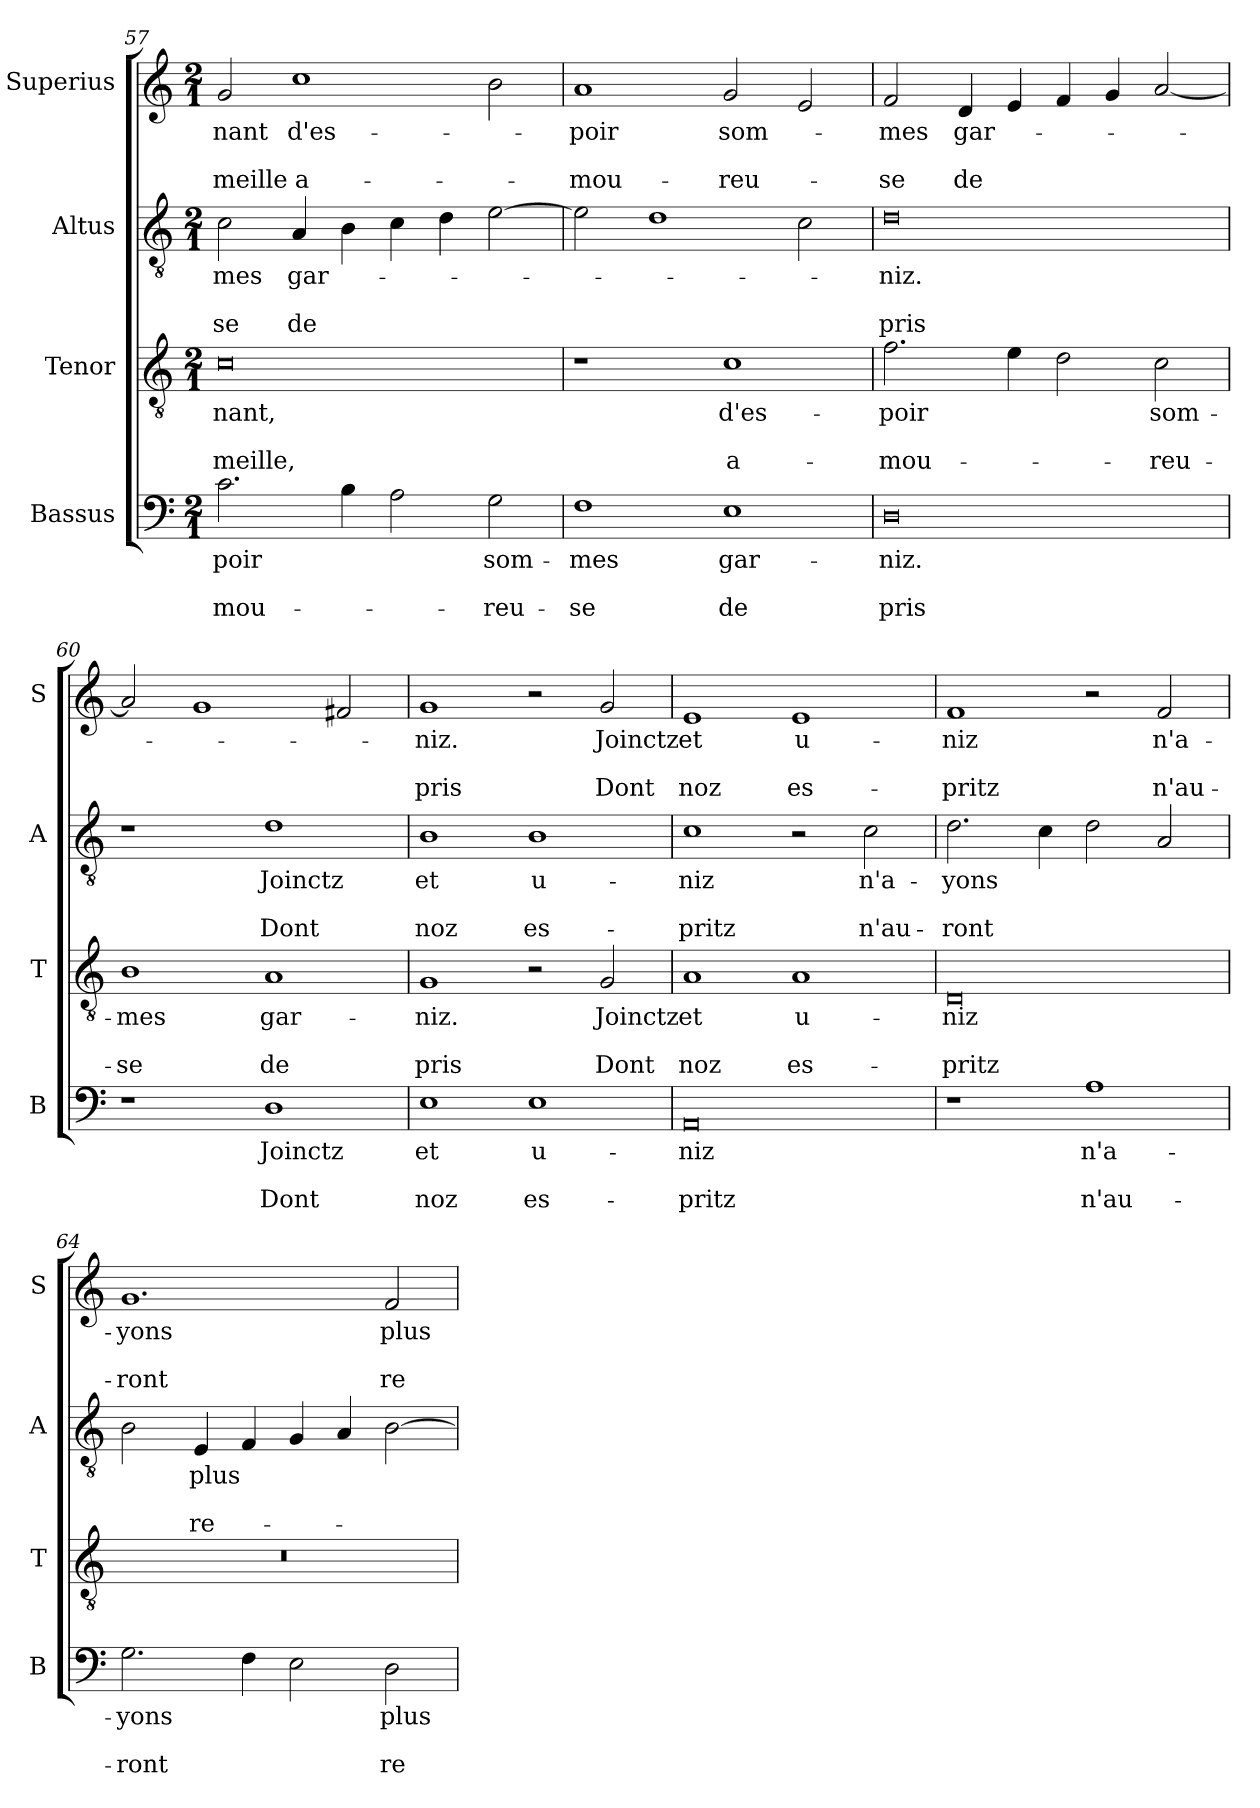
**kern	**text	**text	**text	**kern	**text	**text	**text	**kern	**text	**text	**text	**kern	**text	**text	**text
*part4	*part4	*part4	*part4	*part3	*part3	*part3	*part3	*part2	*part2	*part2	*part2	*part1	*part1	*part1	*part1
*staff4	*staff4	*staff4	*staff4	*staff3	*staff3	*staff3	*staff3	*staff2	*staff2	*staff2	*staff2	*staff1	*staff1	*staff1	*staff1
*I"Bassus	*	*	*	*I"Tenor	*	*	*	*I"Altus	*	*	*	*I"Superius	*	*	*
*I'B	*	*	*	*I'T	*	*	*	*I'A	*	*	*	*I'S	*	*	*
*clefF4	*	*	*	*clefGv2	*	*	*	*clefGv2	*	*	*	*clefG2	*	*	*
*k[]	*	*	*	*k[]	*	*	*	*k[]	*	*	*	*k[]	*	*	*
*M2/1	*	*	*	*M2/1	*	*	*	*M2/1	*	*	*	*M2/1	*	*	*
=57	=57	=57	=57	=57	=57	=57	=57	=57	=57	=57	=57	=57	=57	=57	=57
2.c\	-poir	.	-mou-	0c	-nant,	.	-meille,	2c\	-mes	.	-se	2g/	-nant	.	-meille
.	.	.	.	.	.	.	.	4A/	gar-	.	de	1cc	d'es-	.	a-
4B\	.	.	.	.	.	.	.	4B\	.	.	.	.	.	.	.
2A\	.	.	.	.	.	.	.	4c\	.	.	.	.	.	.	.
.	.	.	.	.	.	.	.	4d\	.	.	.	.	.	.	.
2G\	som-	.	-reu-	.	.	.	.	[2e\	.	.	.	2b\	.	.	.
=58	=58	=58	=58	=58	=58	=58	=58	=58	=58	=58	=58	=58	=58	=58	=58
1F	-mes	.	-se	1r	.	.	.	2e\]	.	.	.	1a	-poir	.	-mou-
.	.	.	.	.	.	.	.	1d	.	.	.	.	.	.	.
1E	gar-	.	de	1c	d'es-	.	a-	.	.	.	.	2g/	som-	.	-reu-
.	.	.	.	.	.	.	.	2c\	.	.	.	2e/	.	.	.
=59	=59	=59	=59	=59	=59	=59	=59	=59	=59	=59	=59	=59	=59	=59	=59
0D	-niz.	.	pris	2.f\	-poir	.	-mou-	0d	-niz.	.	pris	2f/	-mes	.	-se
.	.	.	.	.	.	.	.	.	.	.	.	4d/	gar-	.	de
.	.	.	.	4e\	.	.	.	.	.	.	.	4e/	.	.	.
.	.	.	.	2d\	.	.	.	.	.	.	.	4f/	.	.	.
.	.	.	.	.	.	.	.	.	.	.	.	4g/	.	.	.
.	.	.	.	2c\	som-	.	-reu-	.	.	.	.	[2a/	.	.	.
=60	=60	=60	=60	=60	=60	=60	=60	=60	=60	=60	=60	=60	=60	=60	=60
1r	.	.	.	1B	-mes	.	-se	1r	.	.	.	2a/]	.	.	.
.	.	.	.	.	.	.	.	.	.	.	.	1g	.	.	.
1D	Joinctz	.	Dont	1A	gar-	.	de	1d	Joinctz	.	Dont	.	.	.	.
.	.	.	.	.	.	.	.	.	.	.	.	2f#X/	.	.	.
=61	=61	=61	=61	=61	=61	=61	=61	=61	=61	=61	=61	=61	=61	=61	=61
1E	et	.	noz	1G	-niz.	.	pris	1B	et	.	noz	1g	-niz.	.	pris
1E	u-	.	es-	2r	.	.	.	1B	u-	.	es-	2r	.	.	.
.	.	.	.	2G/	Joinctz	.	Dont	.	.	.	.	2g/	Joinctz	.	Dont
=62	=62	=62	=62	=62	=62	=62	=62	=62	=62	=62	=62	=62	=62	=62	=62
0AA	-niz	.	-pritz	1A	et	.	noz	1c	-niz	.	-pritz	1e	et	.	noz
.	.	.	.	1A	u-	.	es-	2r	.	.	.	1e	u-	.	es-
.	.	.	.	.	.	.	.	2c\	n'a-	.	n'au-	.	.	.	.
=63	=63	=63	=63	=63	=63	=63	=63	=63	=63	=63	=63	=63	=63	=63	=63
1r	.	.	.	0D	-niz	.	-pritz	2.d\	-yons	.	-ront	1f	-niz	.	-pritz
.	.	.	.	.	.	.	.	4c\	.	.	.	.	.	.	.
1A	n'a-	.	n'au-	.	.	.	.	2d\	.	.	.	2r	.	.	.
.	.	.	.	.	.	.	.	2A/	.	.	.	2f/	n'a-	.	n'au-
=64	=64	=64	=64	=64	=64	=64	=64	=64	=64	=64	=64	=64	=64	=64	=64
2.G\	-yons	.	-ront	0r	.	.	.	2B\	.	.	.	1.g	-yons	.	-ront
.	.	.	.	.	.	.	.	4E/	plus	.	re-	.	.	.	.
4F\	.	.	.	.	.	.	.	4F/	.	.	.	.	.	.	.
2E\	.	.	.	.	.	.	.	4G/	.	.	.	.	.	.	.
.	.	.	.	.	.	.	.	4A/	.	.	.	.	.	.	.
2D\	plus	.	re-	.	.	.	.	[2B\	.	.	.	2f/	plus	.	re-
=	=	=	=	=	=	=	=	=	=	=	=	=	=	=	=
*-	*-	*-	*-	*-	*-	*-	*-	*-	*-	*-	*-	*-	*-	*-	*-
